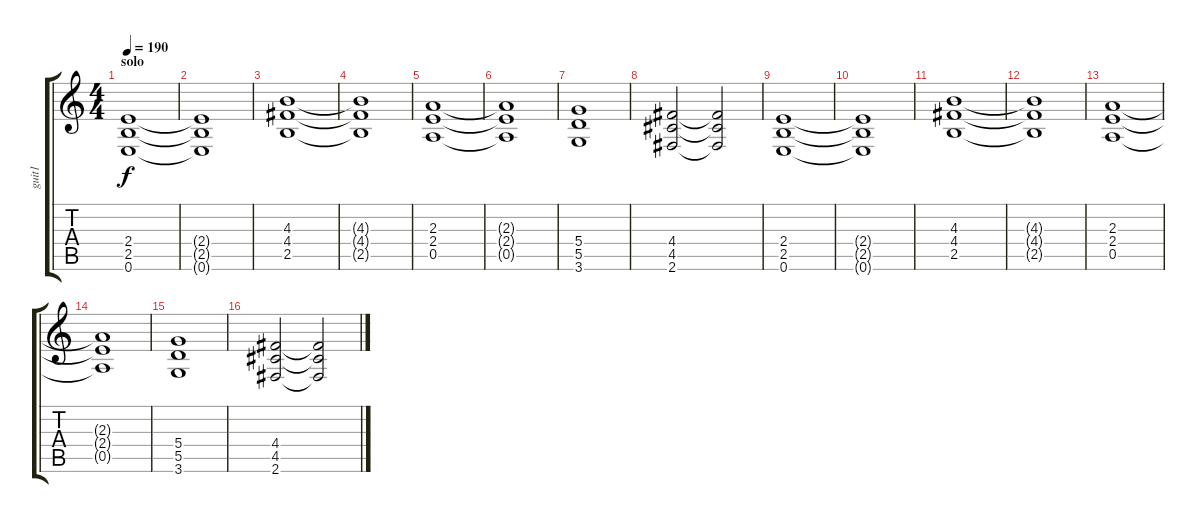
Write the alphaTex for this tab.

\track ("guit1" "guit1") {instrument distortionguitar}
\staff {score tabs}
\tuning (E4 B3 G3 D3 A2 E2) {hide}
\ts (4 4)
\section ("" "solo")
\tempo 190
\clef g2
\ks c
(2.4 2.5 0.6).1{dy f} |
(2.4{t} 2.5{t} 0.6{t}).1 |
(4.3 4.4 2.5).1 |
(4.3{t} 4.4{t} 2.5{t}).1 |
(2.3 2.4 0.5).1 |
(2.3{t} 2.4{t} 0.5{t}).1 |
(5.4 5.5 3.6).1 |
(4.4 4.5 2.6).2 (4.4{t} 4.5{t} 2.6{t}).2 |
(2.4 2.5 0.6).1 |
(2.4{t} 2.5{t} 0.6{t}).1 |
(4.3 4.4 2.5).1 |
(4.3{t} 4.4{t} 2.5{t}).1 |
(2.3 2.4 0.5).1 |
(2.3{t} 2.4{t} 0.5{t}).1 |
(5.4 5.5 3.6).1 |
(4.4 4.5 2.6).2 (4.4{t} 4.5{t} 2.6{t}).2
